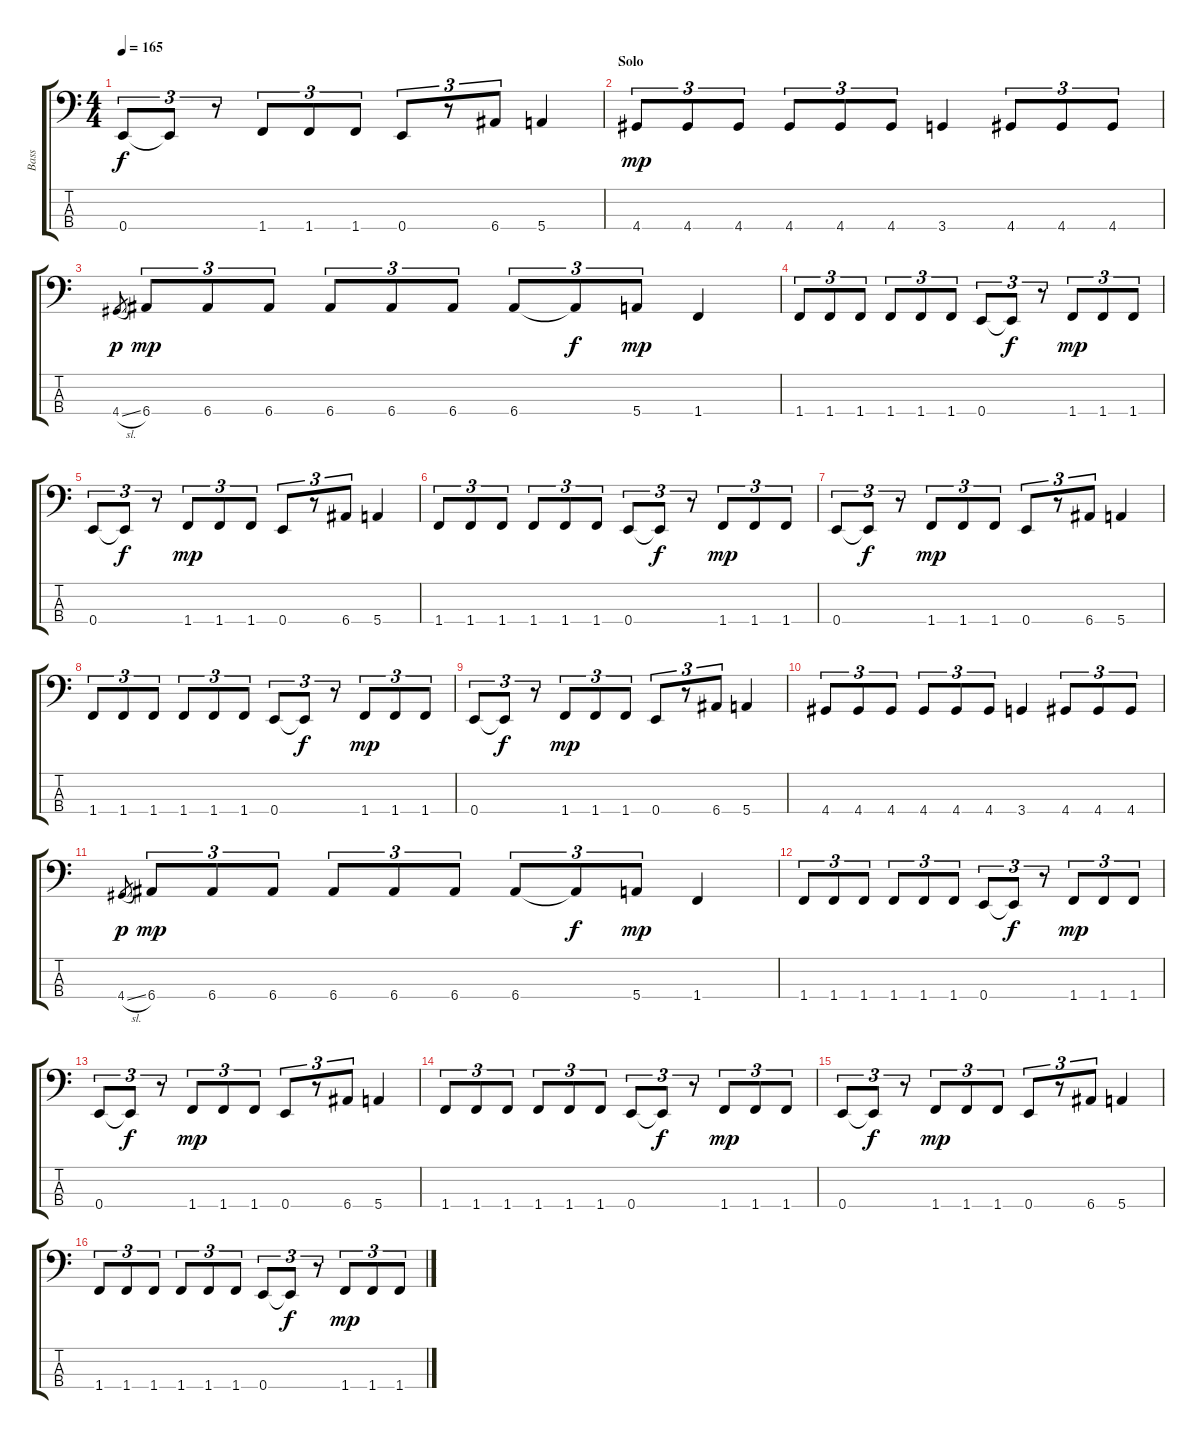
\track ("Bass" "Bass") {instrument electricbassfinger}
\staff {score tabs}
\tuning (G2 D2 A1 E1) {hide}
\ts (4 4)
\tempo 165
\clef f4
\ks c
0.4.8{tu (3 2) dy f} 0.4{t}.8{tu (3 2)} r.8{tu (3 2)} 1.4.8{tu (3 2)} 1.4.8{tu (3 2)} 1.4.8{tu (3 2)} 0.4.8{tu (3 2)} r.8{tu (3 2)} 6.4.8{tu (3 2)} 5.4.4 |
\section ("" "Solo")
4.4.8{tu (3 2) dy mp} 4.4.8{tu (3 2)} 4.4.8{tu (3 2)} 4.4.8{tu (3 2)} 4.4.8{tu (3 2)} 4.4.8{tu (3 2)} 3.4.4 4.4.8{tu (3 2)} 4.4.8{tu (3 2)} 4.4.8{tu (3 2)} |
4.4{sl}.8{gr dy p} 6.4.8{tu (3 2) dy mp} 6.4.8{tu (3 2)} 6.4.8{tu (3 2)} 6.4.8{tu (3 2)} 6.4.8{tu (3 2)} 6.4.8{tu (3 2)} 6.4.8{tu (3 2)} 6.4{t}.8{tu (3 2) dy f} 5.4.8{tu (3 2) dy mp} 1.4.4 |
1.4.8{tu (3 2)} 1.4.8{tu (3 2)} 1.4.8{tu (3 2)} 1.4.8{tu (3 2)} 1.4.8{tu (3 2)} 1.4.8{tu (3 2)} 0.4.8{tu (3 2)} 0.4{t}.8{tu (3 2) dy f} r.8{tu (3 2)} 1.4.8{tu (3 2) dy mp} 1.4.8{tu (3 2)} 1.4.8{tu (3 2)} |
0.4.8{tu (3 2)} 0.4{t}.8{tu (3 2) dy f} r.8{tu (3 2)} 1.4.8{tu (3 2) dy mp} 1.4.8{tu (3 2)} 1.4.8{tu (3 2)} 0.4.8{tu (3 2)} r.8{tu (3 2)} 6.4.8{tu (3 2)} 5.4.4 |
1.4.8{tu (3 2)} 1.4.8{tu (3 2)} 1.4.8{tu (3 2)} 1.4.8{tu (3 2)} 1.4.8{tu (3 2)} 1.4.8{tu (3 2)} 0.4.8{tu (3 2)} 0.4{t}.8{tu (3 2) dy f} r.8{tu (3 2)} 1.4.8{tu (3 2) dy mp} 1.4.8{tu (3 2)} 1.4.8{tu (3 2)} |
0.4.8{tu (3 2)} 0.4{t}.8{tu (3 2) dy f} r.8{tu (3 2)} 1.4.8{tu (3 2) dy mp} 1.4.8{tu (3 2)} 1.4.8{tu (3 2)} 0.4.8{tu (3 2)} r.8{tu (3 2)} 6.4.8{tu (3 2)} 5.4.4 |
1.4.8{tu (3 2)} 1.4.8{tu (3 2)} 1.4.8{tu (3 2)} 1.4.8{tu (3 2)} 1.4.8{tu (3 2)} 1.4.8{tu (3 2)} 0.4.8{tu (3 2)} 0.4{t}.8{tu (3 2) dy f} r.8{tu (3 2)} 1.4.8{tu (3 2) dy mp} 1.4.8{tu (3 2)} 1.4.8{tu (3 2)} |
0.4.8{tu (3 2)} 0.4{t}.8{tu (3 2) dy f} r.8{tu (3 2)} 1.4.8{tu (3 2) dy mp} 1.4.8{tu (3 2)} 1.4.8{tu (3 2)} 0.4.8{tu (3 2)} r.8{tu (3 2)} 6.4.8{tu (3 2)} 5.4.4 |
4.4.8{tu (3 2)} 4.4.8{tu (3 2)} 4.4.8{tu (3 2)} 4.4.8{tu (3 2)} 4.4.8{tu (3 2)} 4.4.8{tu (3 2)} 3.4.4 4.4.8{tu (3 2)} 4.4.8{tu (3 2)} 4.4.8{tu (3 2)} |
4.4{sl}.8{gr dy p} 6.4.8{tu (3 2) dy mp} 6.4.8{tu (3 2)} 6.4.8{tu (3 2)} 6.4.8{tu (3 2)} 6.4.8{tu (3 2)} 6.4.8{tu (3 2)} 6.4.8{tu (3 2)} 6.4{t}.8{tu (3 2) dy f} 5.4.8{tu (3 2) dy mp} 1.4.4 |
1.4.8{tu (3 2)} 1.4.8{tu (3 2)} 1.4.8{tu (3 2)} 1.4.8{tu (3 2)} 1.4.8{tu (3 2)} 1.4.8{tu (3 2)} 0.4.8{tu (3 2)} 0.4{t}.8{tu (3 2) dy f} r.8{tu (3 2)} 1.4.8{tu (3 2) dy mp} 1.4.8{tu (3 2)} 1.4.8{tu (3 2)} |
0.4.8{tu (3 2)} 0.4{t}.8{tu (3 2) dy f} r.8{tu (3 2)} 1.4.8{tu (3 2) dy mp} 1.4.8{tu (3 2)} 1.4.8{tu (3 2)} 0.4.8{tu (3 2)} r.8{tu (3 2)} 6.4.8{tu (3 2)} 5.4.4 |
1.4.8{tu (3 2)} 1.4.8{tu (3 2)} 1.4.8{tu (3 2)} 1.4.8{tu (3 2)} 1.4.8{tu (3 2)} 1.4.8{tu (3 2)} 0.4.8{tu (3 2)} 0.4{t}.8{tu (3 2) dy f} r.8{tu (3 2)} 1.4.8{tu (3 2) dy mp} 1.4.8{tu (3 2)} 1.4.8{tu (3 2)} |
0.4.8{tu (3 2)} 0.4{t}.8{tu (3 2) dy f} r.8{tu (3 2)} 1.4.8{tu (3 2) dy mp} 1.4.8{tu (3 2)} 1.4.8{tu (3 2)} 0.4.8{tu (3 2)} r.8{tu (3 2)} 6.4.8{tu (3 2)} 5.4.4 |
1.4.8{tu (3 2)} 1.4.8{tu (3 2)} 1.4.8{tu (3 2)} 1.4.8{tu (3 2)} 1.4.8{tu (3 2)} 1.4.8{tu (3 2)} 0.4.8{tu (3 2)} 0.4{t}.8{tu (3 2) dy f} r.8{tu (3 2)} 1.4.8{tu (3 2) dy mp} 1.4.8{tu (3 2)} 1.4.8{tu (3 2)}
